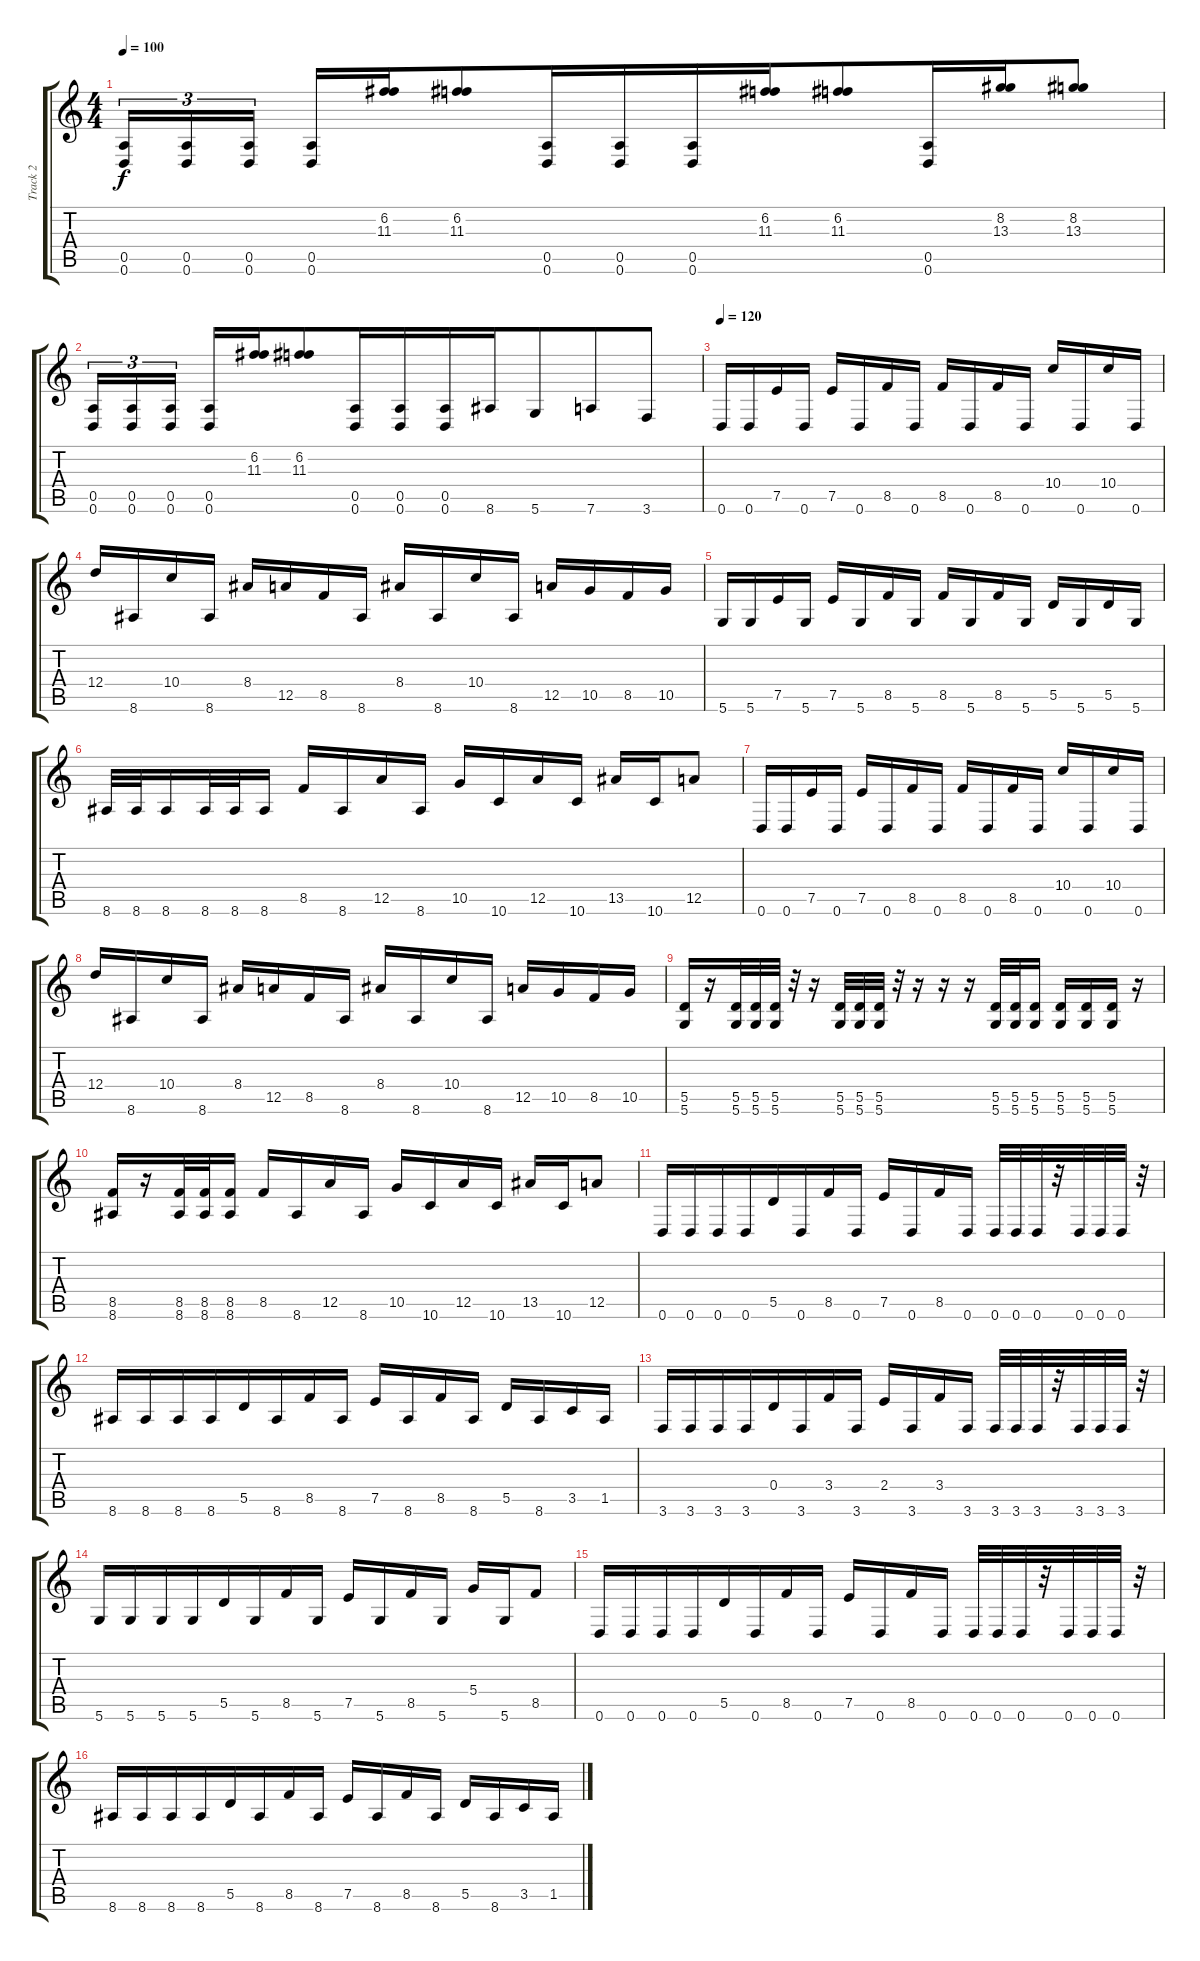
\track ("Track 2" "Track 2") {instrument distortionguitar}
\staff {score tabs}
\tuning (E4 B3 G3 D3 A2 D2) {hide}
\ts (4 4)
\tempo 100
\clef g2
\ks c
(0.5 0.6).16{tu (3 2) dy f beam merge} (0.5 0.6).16{tu (3 2) beam merge} (0.5 0.6).16{tu (3 2) beam splitsecondary} (0.5 0.6).16{beam merge} (6.2 11.3).16{beam merge} (6.2 11.3).8{beam merge} (0.5 0.6).16{beam merge} (0.5 0.6).16{beam merge} (0.5 0.6).16{beam merge} (6.2 11.3).16{beam merge} (6.2 11.3).8{beam merge} (0.5 0.6).16{beam merge} (8.2 13.3).16{beam merge} (8.2 13.3).8 |
(0.5 0.6).16{tu (3 2) beam merge} (0.5 0.6).16{tu (3 2) beam merge} (0.5 0.6).16{tu (3 2) beam splitsecondary} (0.5 0.6).16{beam merge} (6.2 11.3).16{beam merge} (6.2 11.3).8{beam merge} (0.5 0.6).16{beam merge} (0.5 0.6).16{beam merge} (0.5 0.6).16{beam merge} 8.6.16{beam merge} 5.6.8{beam merge} 7.6.8{beam merge} 3.6.8 |
\tempo 120
0.6.16 0.6.16 7.5.16 0.6.16 7.5.16 0.6.16 8.5.16 0.6.16 8.5.16 0.6.16 8.5.16 0.6.16 10.4.16 0.6.16 10.4.16 0.6.16 |
12.4.16 8.6.16 10.4.16 8.6.16 8.4.16 12.5.16 8.5.16 8.6.16 8.4.16 8.6.16 10.4.16 8.6.16 12.5.16 10.5.16 8.5.16 10.5.16 |
5.6.16 5.6.16 7.5.16 5.6.16 7.5.16 5.6.16 8.5.16 5.6.16 8.5.16 5.6.16 8.5.16 5.6.16 5.5.16 5.6.16 5.5.16 5.6.16 |
8.6.32 8.6.32 8.6.16 8.6.32 8.6.32 8.6.16 8.5.16 8.6.16 12.5.16 8.6.16 10.5.16 10.6.16 12.5.16 10.6.16 13.5.16 10.6.16 12.5.8 |
0.6.16 0.6.16 7.5.16 0.6.16 7.5.16 0.6.16 8.5.16 0.6.16 8.5.16 0.6.16 8.5.16 0.6.16 10.4.16 0.6.16 10.4.16 0.6.16 |
12.4.16 8.6.16 10.4.16 8.6.16 8.4.16 12.5.16 8.5.16 8.6.16 8.4.16 8.6.16 10.4.16 8.6.16 12.5.16 10.5.16 8.5.16 10.5.16 |
(5.5 5.6).16 r.16 (5.5 5.6).32 (5.5 5.6).32 (5.5 5.6).32 r.32 r.16 (5.5 5.6).32 (5.5 5.6).32 (5.5 5.6).32 r.32 r.16 r.16 r.16 (5.5 5.6).32 (5.5 5.6).32 (5.5 5.6).16 (5.5 5.6).16 (5.5 5.6).16 (5.5 5.6).16 r.16 |
(8.5 8.6).16 r.16 (8.5 8.6).32 (8.5 8.6).32 (8.5 8.6).16 8.5.16 8.6.16 12.5.16 8.6.16 10.5.16 10.6.16 12.5.16 10.6.16 13.5.16 10.6.16 12.5.8 |
0.6.16{beam merge} 0.6.16 0.6.16{beam merge} 0.6.16{beam merge} 5.5.16 0.6.16{beam merge} 8.5.16{beam merge} 0.6.16 7.5.16 0.6.16{beam merge} 8.5.16 0.6.16 0.6.32 0.6.32 0.6.32{beam merge} r.32 0.6.32 0.6.32{beam merge} 0.6.32 r.32 |
8.6.16{beam merge} 8.6.16 8.6.16{beam merge} 8.6.16{beam merge} 5.5.16 8.6.16{beam merge} 8.5.16{beam merge} 8.6.16 7.5.16 8.6.16{beam merge} 8.5.16 8.6.16 5.5.16 8.6.16 3.5.16{beam merge} 1.5.16 |
3.6.16{beam merge} 3.6.16 3.6.16{beam merge} 3.6.16{beam merge} 0.4.16 3.6.16{beam merge} 3.4.16{beam merge} 3.6.16 2.4.16 3.6.16{beam merge} 3.4.16 3.6.16 3.6.32 3.6.32 3.6.32{beam merge} r.32 3.6.32 3.6.32{beam merge} 3.6.32 r.32 |
5.6.16{beam merge} 5.6.16 5.6.16{beam merge} 5.6.16{beam merge} 5.5.16 5.6.16{beam merge} 8.5.16{beam merge} 5.6.16 7.5.16 5.6.16{beam merge} 8.5.16 5.6.16 5.4.16 5.6.16 8.5.8 |
0.6.16{beam merge} 0.6.16 0.6.16{beam merge} 0.6.16{beam merge} 5.5.16 0.6.16{beam merge} 8.5.16{beam merge} 0.6.16 7.5.16 0.6.16{beam merge} 8.5.16 0.6.16 0.6.32 0.6.32 0.6.32{beam merge} r.32 0.6.32 0.6.32{beam merge} 0.6.32 r.32 |
8.6.16{beam merge} 8.6.16 8.6.16{beam merge} 8.6.16{beam merge} 5.5.16 8.6.16{beam merge} 8.5.16{beam merge} 8.6.16 7.5.16 8.6.16{beam merge} 8.5.16 8.6.16 5.5.16 8.6.16 3.5.16{beam merge} 1.5.16
